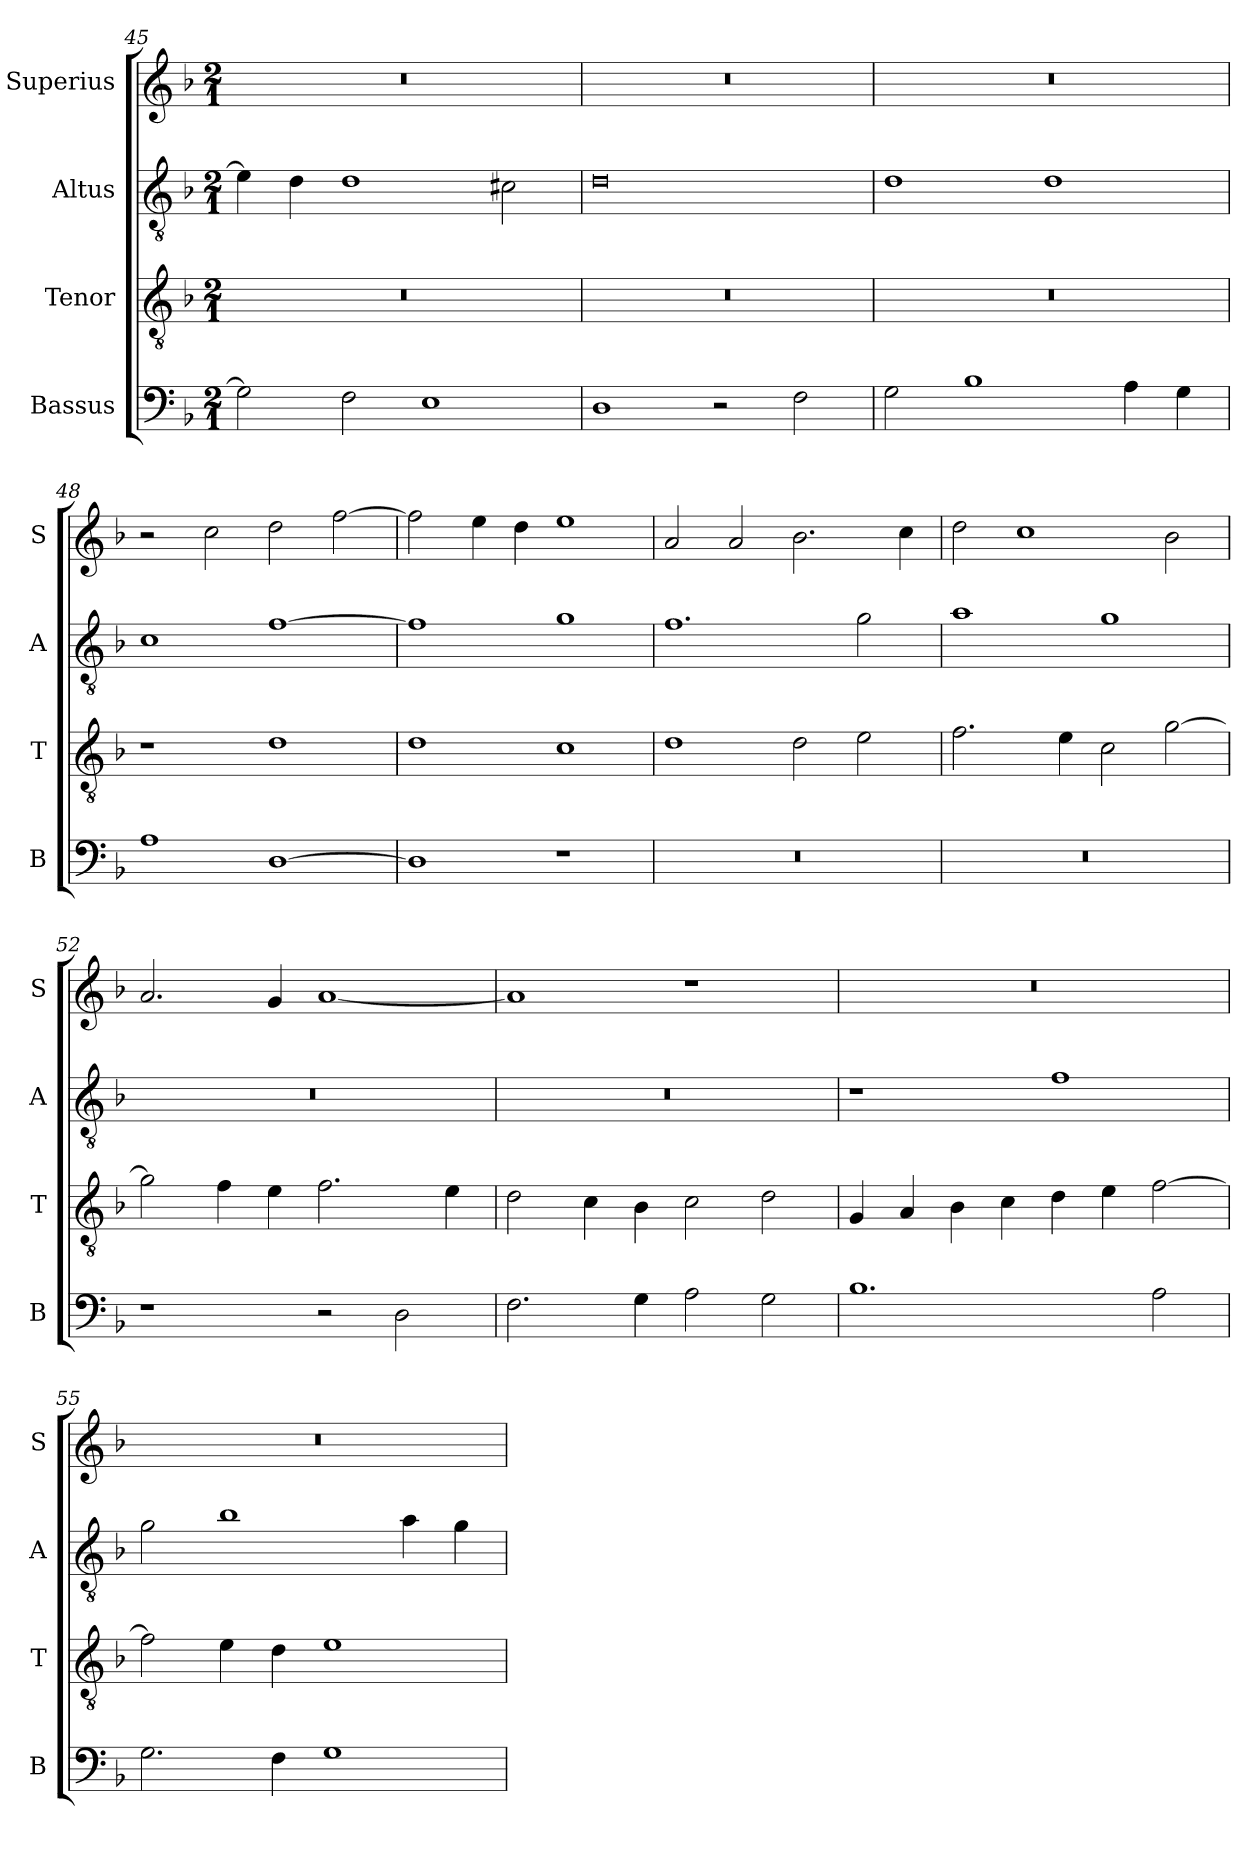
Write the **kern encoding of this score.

**kern	**kern	**kern	**kern
*part4	*part3	*part2	*part1
*staff4	*staff3	*staff2	*staff1
*I"Bassus	*I"Tenor	*I"Altus	*I"Superius
*I'B	*I'T	*I'A	*I'S
*clefF4	*clefGv2	*clefGv2	*clefG2
*k[b-]	*k[b-]	*k[b-]	*k[b-]
*F:	*F:	*F:	*F:
*M2/1	*M2/1	*M2/1	*M2/1
=45	=45	=45	=45
2G]	0r	4e]	0r
.	.	4d	.
2F	.	1d	.
1E	.	.	.
.	.	2c#X	.
=46	=46	=46	=46
1D	0r	0d	0r
2r	.	.	.
2F	.	.	.
=47	=47	=47	=47
2G	0r	1d	0r
1B-	.	.	.
.	.	1d	.
4A	.	.	.
4G	.	.	.
=48	=48	=48	=48
1A	1r	1c	2r
.	.	.	2cc
[1D	1d	[1f	2dd
.	.	.	[2ff
=49	=49	=49	=49
1D]	1d	1f]	2ff]
.	.	.	4ee
.	.	.	4dd
1r	1c	1g	1ee
=50	=50	=50	=50
0r	1d	1.f	2a
.	.	.	2a
.	2d	.	2.b-
.	2e	2g	.
.	.	.	4cc
=51	=51	=51	=51
0r	2.f	1a	2dd
.	.	.	1cc
.	4e	.	.
.	2c	1g	.
.	[2g	.	2b-
=52	=52	=52	=52
1r	2g]	0r	2.a
.	4f	.	.
.	4e	.	4g
2r	2.f	.	[1a
2D	.	.	.
.	4e	.	.
=53	=53	=53	=53
2.F	2d	0r	1a]
.	4c	.	.
4G	4B-	.	.
2A	2c	.	1r
2G	2d	.	.
=54	=54	=54	=54
1.B-	4G	1r	0r
.	4A	.	.
.	4B-	.	.
.	4c	.	.
.	4d	1f	.
.	4e	.	.
2A	[2f	.	.
=55	=55	=55	=55
2.G	2f]	2g	0r
.	4e	1b-	.
4F	4d	.	.
1G	1e	.	.
.	.	4a	.
.	.	4g	.
=	=	=	=
*-	*-	*-	*-
